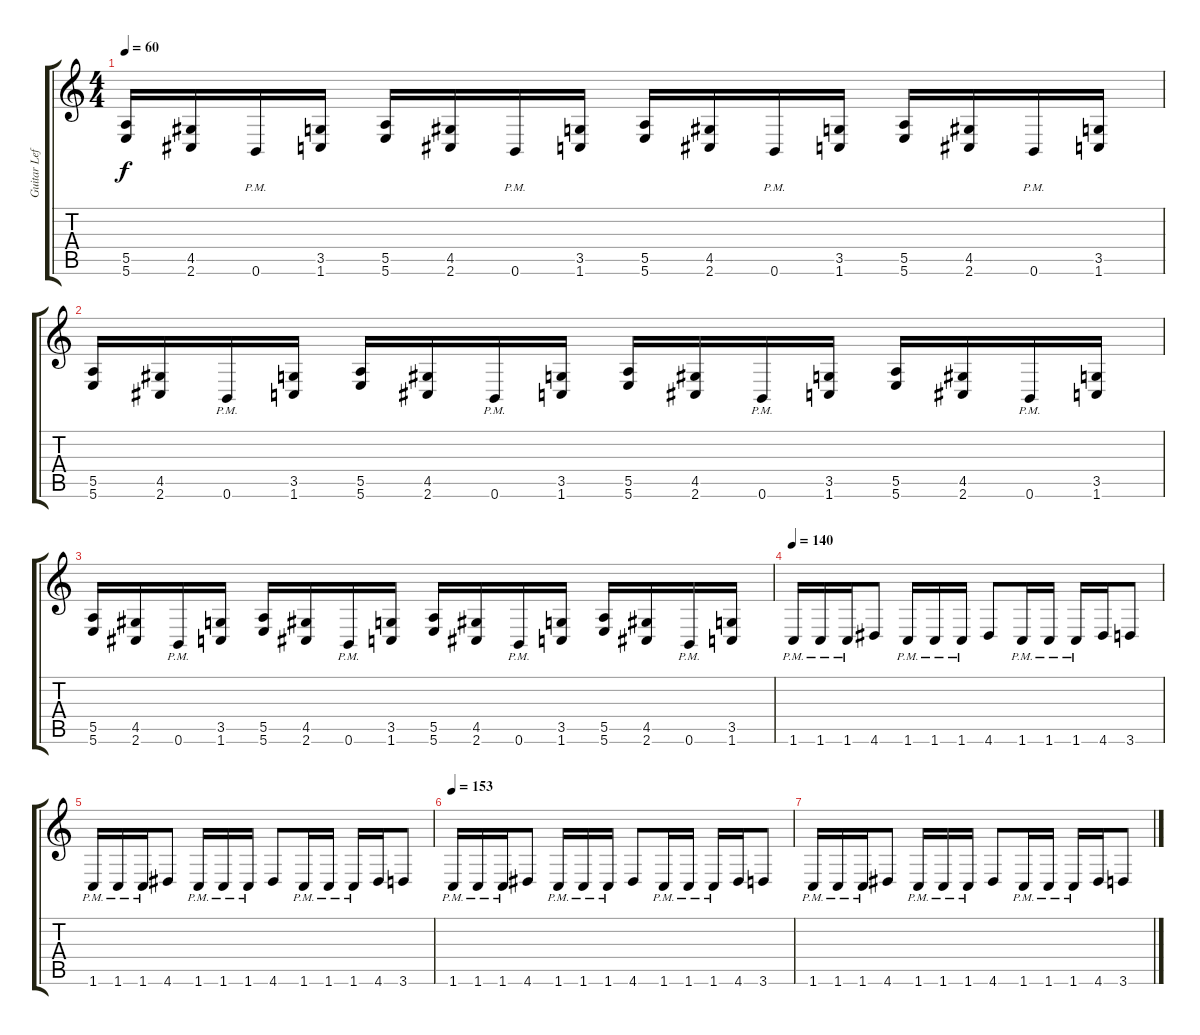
\track ("Guitar Left" "Guitar Lef") {instrument overdrivenguitar}
\staff {score tabs}
\tuning (B3 Gb3 D3 A2 E2 B1) {hide}
\ts (4 4)
\tempo 60
\clef g2
\ks c
(5.5 5.6).16{dy f} (4.5 2.6).16 0.6{pm}.16 (3.5 1.6).16 (5.5 5.6).16 (4.5 2.6).16 0.6{pm}.16 (3.5 1.6).16 (5.5 5.6).16 (4.5 2.6).16 0.6{pm}.16 (3.5 1.6).16 (5.5 5.6).16 (4.5 2.6).16 0.6{pm}.16 (3.5 1.6).16 |
(5.5 5.6).16 (4.5 2.6).16 0.6{pm}.16 (3.5 1.6).16 (5.5 5.6).16 (4.5 2.6).16 0.6{pm}.16 (3.5 1.6).16 (5.5 5.6).16 (4.5 2.6).16 0.6{pm}.16 (3.5 1.6).16 (5.5 5.6).16 (4.5 2.6).16 0.6{pm}.16 (3.5 1.6).16 |
(5.5 5.6).16 (4.5 2.6).16 0.6{pm}.16 (3.5 1.6).16 (5.5 5.6).16 (4.5 2.6).16 0.6{pm}.16 (3.5 1.6).16 (5.5 5.6).16 (4.5 2.6).16 0.6{pm}.16 (3.5 1.6).16 (5.5 5.6).16 (4.5 2.6).16 0.6{pm}.16 (3.5 1.6).16 |
\tempo 140
1.6{pm}.16 1.6{pm}.16 1.6{pm}.16 4.6.8 1.6{pm}.16 1.6{pm}.16 1.6{pm}.16 4.6.8 1.6{pm}.16 1.6{pm}.16 1.6{pm}.16 4.6.16 3.6.8 |
1.6{pm}.16 1.6{pm}.16 1.6{pm}.16 4.6.8 1.6{pm}.16 1.6{pm}.16 1.6{pm}.16 4.6.8 1.6{pm}.16 1.6{pm}.16 1.6{pm}.16 4.6.16 3.6.8 |
\tempo 153
1.6{pm}.16 1.6{pm}.16 1.6{pm}.16 4.6.8 1.6{pm}.16 1.6{pm}.16 1.6{pm}.16 4.6.8 1.6{pm}.16 1.6{pm}.16 1.6{pm}.16 4.6.16 3.6.8 |
1.6{pm}.16 1.6{pm}.16 1.6{pm}.16 4.6.8 1.6{pm}.16 1.6{pm}.16 1.6{pm}.16 4.6.8 1.6{pm}.16 1.6{pm}.16 1.6{pm}.16 4.6.16 3.6.8
